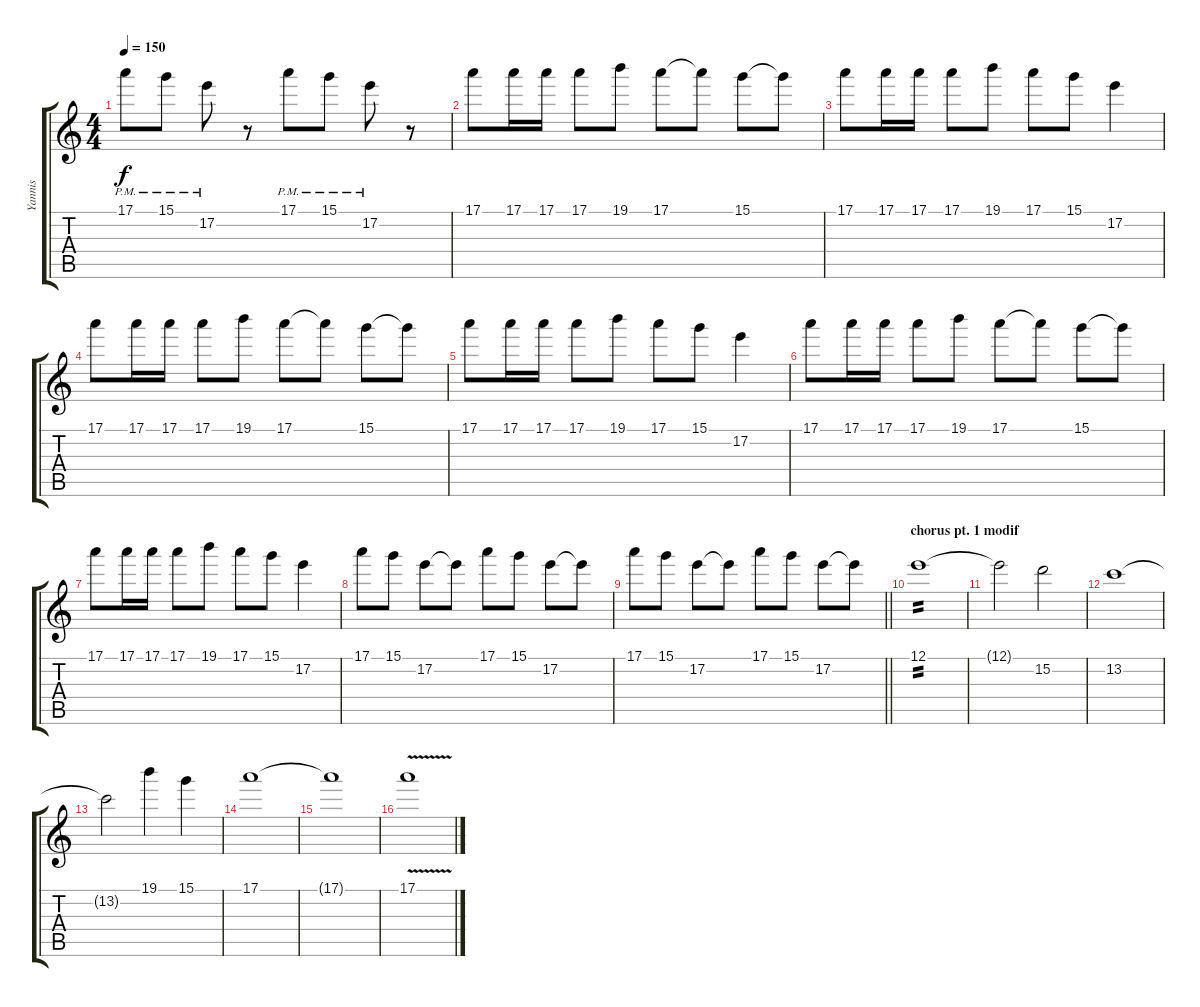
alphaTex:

\track ("Yannis" "Yannis") {instrument electricguitarclean}
\staff {score tabs}
\tuning (E4 B3 G3 D3 A2 E2) {hide}
\ts (4 4)
\tempo 150
\clef g2
\ks c
17.1{pm}.8{dy f} 15.1{pm}.8 17.2{pm}.8 r.8 17.1{pm}.8 15.1{pm}.8 17.2{pm}.8 r.8 |
17.1.8 17.1.16 17.1.16 17.1.8 19.1.8 17.1.8 17.1{t}.8 15.1.8 15.1{t}.8 |
17.1.8 17.1.16 17.1.16 17.1.8 19.1.8 17.1.8 15.1.8 17.2.4 |
17.1.8 17.1.16 17.1.16 17.1.8 19.1.8 17.1.8 17.1{t}.8 15.1.8 15.1{t}.8 |
17.1.8 17.1.16 17.1.16 17.1.8 19.1.8 17.1.8 15.1.8 17.2.4 |
17.1.8 17.1.16 17.1.16 17.1.8 19.1.8 17.1.8 17.1{t}.8 15.1.8 15.1{t}.8 |
17.1.8 17.1.16 17.1.16 17.1.8 19.1.8 17.1.8 15.1.8 17.2.4 |
17.1.8 15.1.8 17.2.8 17.2{t}.8 17.1.8 15.1.8 17.2.8 17.2{t}.8 |
\barLineRight lightlight
17.1.8 15.1.8 17.2.8 17.2{t}.8 17.1.8 15.1.8 17.2.8 17.2{t}.8 |
\section ("" "chorus pt. 1 modif")
12.1.1{tp 2} |
12.1{t}.2 15.2.2 |
13.2.1 |
13.2{t}.2 19.1.4 15.1.4 |
17.1.1 |
17.1{t}.1 |
17.1{v}.1
